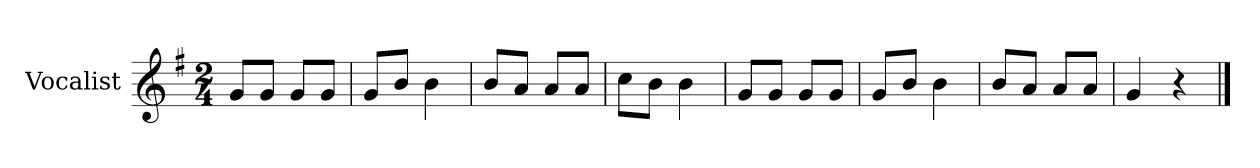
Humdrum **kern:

**kern
*part1
*staff1
*I"Vocalist
*k[f#]
*G:
*M2/4
=1
8gL
8gJ
8gL
8gJ
=2
8gL
8bJ
4b
=3
8bL
8aJ
8aL
8aJ
=4
8ccL
8bJ
4b
=5
8gL
8gJ
8gL
8gJ
=6
8gL
8bJ
4b
=7
8bL
8aJ
8aL
8aJ
=8
4g
4r
==
*-
